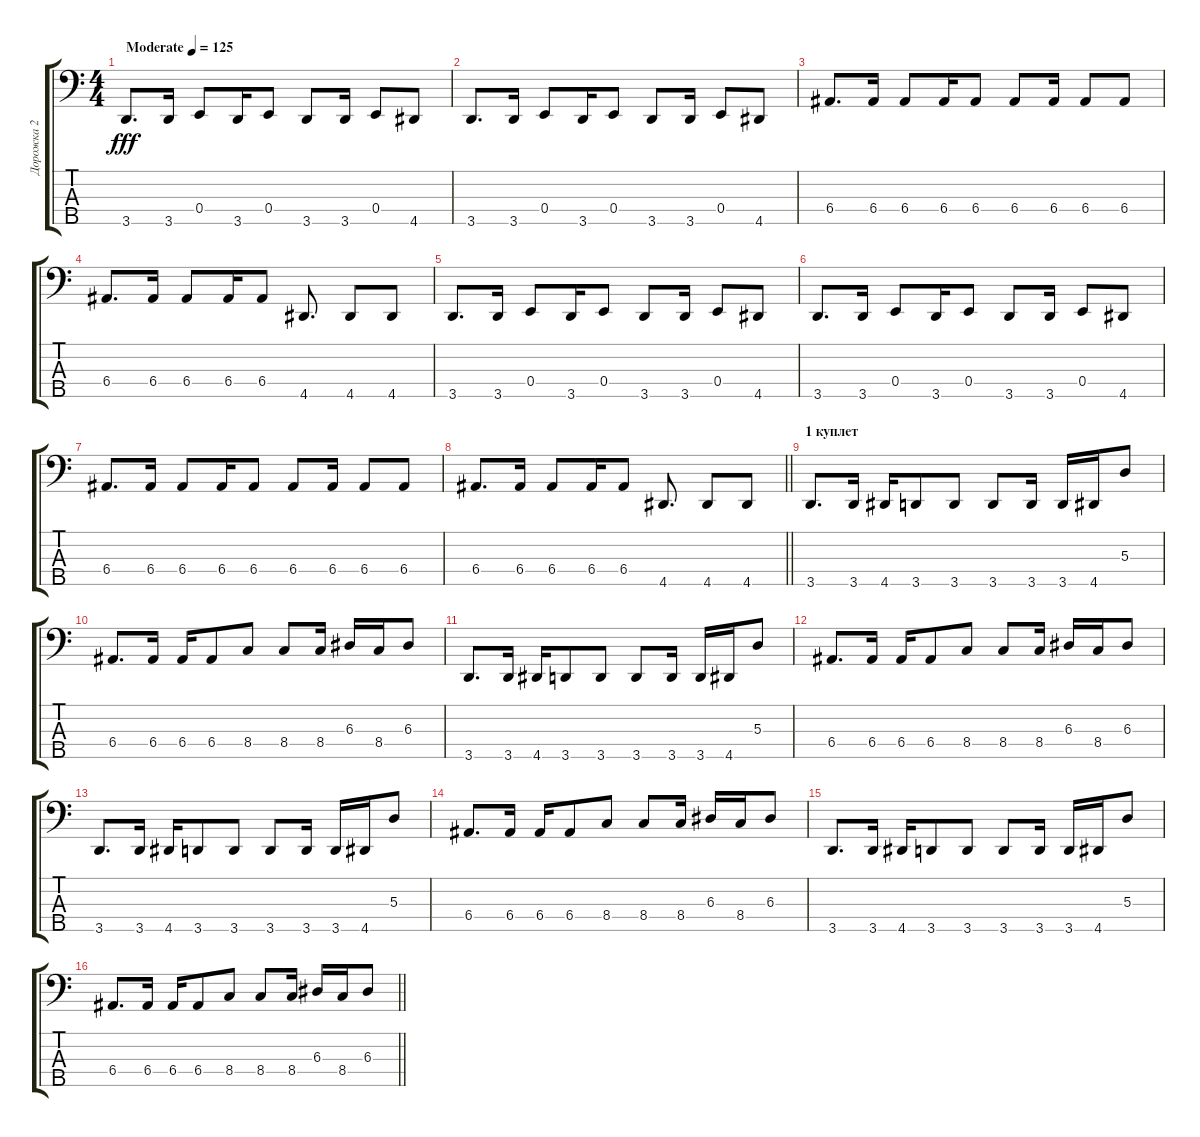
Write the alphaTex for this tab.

\track ("Дорожка 2" "Дорожка 2") {instrument electricbassfinger}
\staff {score tabs}
\tuning (G2 D2 A1 E1 B0) {hide}
\ts (4 4)
\tempo (125 "Moderate")
\clef f4
\ks c
3.5.8{d dy fff instrument electricbassfinger} 3.5.16 0.4.8 3.5.16 0.4.8 3.5.8 3.5.16 0.4.8 4.5.8 |
3.5.8{d} 3.5.16 0.4.8 3.5.16 0.4.8 3.5.8 3.5.16 0.4.8 4.5.8 |
6.4.8{d} 6.4.16 6.4.8 6.4.16 6.4.8 6.4.8 6.4.16 6.4.8 6.4.8 |
6.4.8{d} 6.4.16 6.4.8 6.4.16 6.4.8 4.5.8{d} 4.5.8 4.5.8 |
3.5.8{d} 3.5.16 0.4.8 3.5.16 0.4.8 3.5.8 3.5.16 0.4.8 4.5.8 |
3.5.8{d} 3.5.16 0.4.8 3.5.16 0.4.8 3.5.8 3.5.16 0.4.8 4.5.8 |
6.4.8{d} 6.4.16 6.4.8 6.4.16 6.4.8 6.4.8 6.4.16 6.4.8 6.4.8 |
\barLineRight lightlight
6.4.8{d} 6.4.16 6.4.8 6.4.16 6.4.8 4.5.8{d} 4.5.8 4.5.8 |
\section ("" "1 куплет")
3.5.8{d} 3.5.16 4.5.16 3.5.8 3.5.8 3.5.8 3.5.16 3.5.16 4.5.16 5.3.8 |
6.4.8{d} 6.4.16 6.4.16 6.4.8 8.4.8 8.4.8 8.4.16 6.3.16 8.4.16 6.3.8 |
3.5.8{d} 3.5.16 4.5.16 3.5.8 3.5.8 3.5.8 3.5.16 3.5.16 4.5.16 5.3.8 |
6.4.8{d} 6.4.16 6.4.16 6.4.8 8.4.8 8.4.8 8.4.16 6.3.16 8.4.16 6.3.8 |
3.5.8{d} 3.5.16 4.5.16 3.5.8 3.5.8 3.5.8 3.5.16 3.5.16 4.5.16 5.3.8 |
6.4.8{d} 6.4.16 6.4.16 6.4.8 8.4.8 8.4.8 8.4.16 6.3.16 8.4.16 6.3.8 |
3.5.8{d} 3.5.16 4.5.16 3.5.8 3.5.8 3.5.8 3.5.16 3.5.16 4.5.16 5.3.8 |
\barLineRight lightlight
6.4.8{d} 6.4.16 6.4.16 6.4.8 8.4.8 8.4.8 8.4.16 6.3.16 8.4.16 6.3.8
